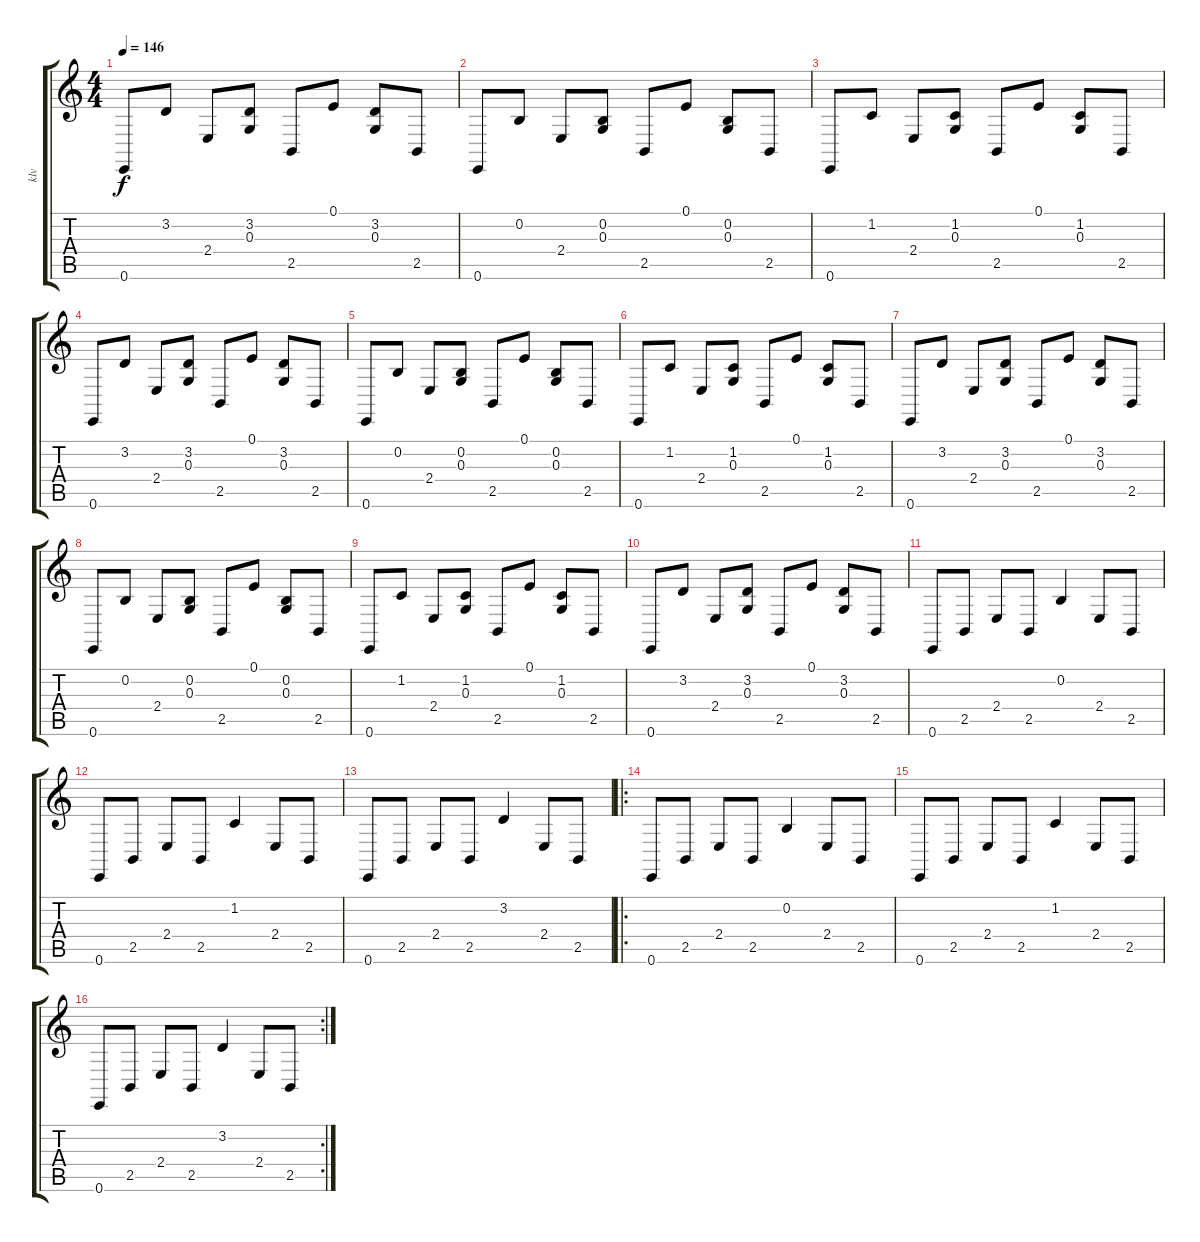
\track ("klv" "klv") {instrument drawbarorgan}
\staff {score tabs}
\tuning (E4 B3 G3 D3 A2 E2) {hide}
\ts (4 4)
\tempo 146
\clef g2
\ks c
0.6.8{dy f} 3.2.8 2.4.8 (3.2 0.3).8 2.5.8 0.1.8 (3.2 0.3).8 2.5.8 |
0.6.8 0.2.8 2.4.8 (0.2 0.3).8 2.5.8 0.1.8 (0.2 0.3).8 2.5.8 |
0.6.8 1.2.8 2.4.8 (1.2 0.3).8 2.5.8 0.1.8 (1.2 0.3).8 2.5.8 |
0.6.8 3.2.8 2.4.8 (3.2 0.3).8 2.5.8 0.1.8 (3.2 0.3).8 2.5.8 |
0.6.8 0.2.8 2.4.8 (0.2 0.3).8 2.5.8 0.1.8 (0.2 0.3).8 2.5.8 |
0.6.8 1.2.8 2.4.8 (1.2 0.3).8 2.5.8 0.1.8 (1.2 0.3).8 2.5.8 |
0.6.8 3.2.8 2.4.8 (3.2 0.3).8 2.5.8 0.1.8 (3.2 0.3).8 2.5.8 |
0.6.8 0.2.8 2.4.8 (0.2 0.3).8 2.5.8 0.1.8 (0.2 0.3).8 2.5.8 |
0.6.8 1.2.8 2.4.8 (1.2 0.3).8 2.5.8 0.1.8 (1.2 0.3).8 2.5.8 |
0.6.8 3.2.8 2.4.8 (3.2 0.3).8 2.5.8 0.1.8 (3.2 0.3).8 2.5.8 |
0.6.8 2.5.8 2.4.8 2.5.8 0.2.4 2.4.8 2.5.8 |
0.6.8 2.5.8 2.4.8 2.5.8 1.2.4 2.4.8 2.5.8 |
0.6.8 2.5.8 2.4.8 2.5.8 3.2.4 2.4.8 2.5.8 |
\ro
0.6.8 2.5.8 2.4.8 2.5.8 0.2.4 2.4.8 2.5.8 |
0.6.8 2.5.8 2.4.8 2.5.8 1.2.4 2.4.8 2.5.8 |
\rc 2
0.6.8 2.5.8 2.4.8 2.5.8 3.2.4 2.4.8 2.5.8
